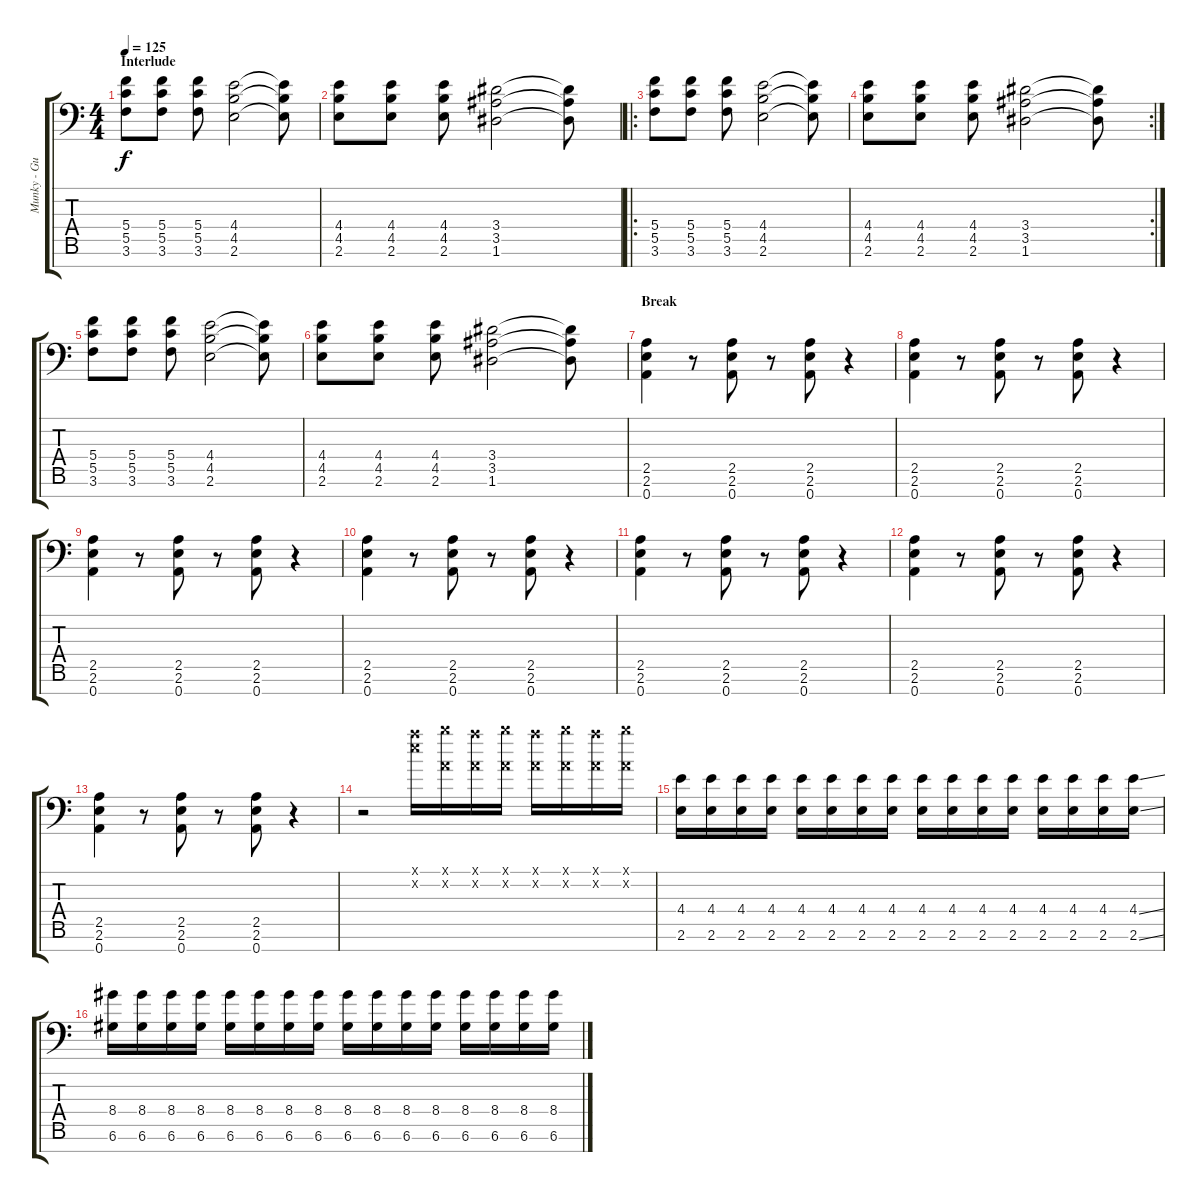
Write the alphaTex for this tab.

\track ("Munky - Guitar" "Munky - Gu") {instrument distortionguitar}
\staff {score tabs}
\tuning (D4 A3 F3 C3 G2 D2 A1) {hide}
\ts (4 4)
\section ("" "Interlude")
\tempo 125
\clef f4
\ks c
(5.4 5.5 3.6).8{dy f} (5.4 5.5 3.6).8 (5.4 5.5 3.6).8 (4.4 4.5 2.6).2 (4.4{t} 4.5{t} 2.6{t}).8 |
(4.4 4.5 2.6).8 (4.4 4.5 2.6).8 (4.4 4.5 2.6).8 (3.4 3.5 1.6).2 (3.4{t} 3.5{t} 1.6{t}).8 |
\ro
(5.4 5.5 3.6).8 (5.4 5.5 3.6).8 (5.4 5.5 3.6).8 (4.4 4.5 2.6).2 (4.4{t} 4.5{t} 2.6{t}).8 |
\rc 2
(4.4 4.5 2.6).8 (4.4 4.5 2.6).8 (4.4 4.5 2.6).8 (3.4 3.5 1.6).2 (3.4{t} 3.5{t} 1.6{t}).8 |
(5.4 5.5 3.6).8 (5.4 5.5 3.6).8 (5.4 5.5 3.6).8 (4.4 4.5 2.6).2 (4.4{t} 4.5{t} 2.6{t}).8 |
(4.4 4.5 2.6).8 (4.4 4.5 2.6).8 (4.4 4.5 2.6).8 (3.4 3.5 1.6).2 (3.4{t} 3.5{t} 1.6{t}).8 |
\section ("" "Break")
(2.5 2.6 0.7).4 r.8 (2.5 2.6 0.7).8 r.8 (2.5 2.6 0.7).8 r.4 |
(2.5 2.6 0.7).4 r.8 (2.5 2.6 0.7).8 r.8 (2.5 2.6 0.7).8 r.4 |
(2.5 2.6 0.7).4 r.8 (2.5 2.6 0.7).8 r.8 (2.5 2.6 0.7).8 r.4 |
(2.5 2.6 0.7).4 r.8 (2.5 2.6 0.7).8 r.8 (2.5 2.6 0.7).8 r.4 |
(2.5 2.6 0.7).4 r.8 (2.5 2.6 0.7).8 r.8 (2.5 2.6 0.7).8 r.4 |
(2.5 2.6 0.7).4 r.8 (2.5 2.6 0.7).8 r.8 (2.5 2.6 0.7).8 r.4 |
(2.5 2.6 0.7).4 r.8 (2.5 2.6 0.7).8 r.8 (2.5 2.6 0.7).8 r.4 |
r.2 (7.1{x} 7.2{x}).16 (9.1{x} 0.2{x}).16 (7.1{x} 0.2{x}).16 (9.1{x} 0.2{x}).16 (7.1{x} 0.2{x}).16 (9.1{x} 0.2{x}).16 (7.1{x} 0.2{x}).16 (9.1{x} 0.2{x}).16 |
(4.4 2.6).16{volume 6} (4.4 2.6).16 (4.4 2.6).16 (4.4 2.6).16 (4.4 2.6).16 (4.4 2.6).16 (4.4 2.6).16 (4.4 2.6).16 (4.4 2.6).16 (4.4 2.6).16 (4.4 2.6).16 (4.4 2.6).16 (4.4 2.6).16 (4.4 2.6).16 (4.4 2.6).16 (4.4{ss} 2.6{ss}).16 |
(8.4 6.6).16 (8.4 6.6).16 (8.4 6.6).16 (8.4 6.6).16 (8.4 6.6).16 (8.4 6.6).16 (8.4 6.6).16 (8.4 6.6).16 (8.4 6.6).16 (8.4 6.6).16 (8.4 6.6).16 (8.4 6.6).16 (8.4 6.6).16 (8.4 6.6).16 (8.4 6.6).16 (8.4 6.6).16
